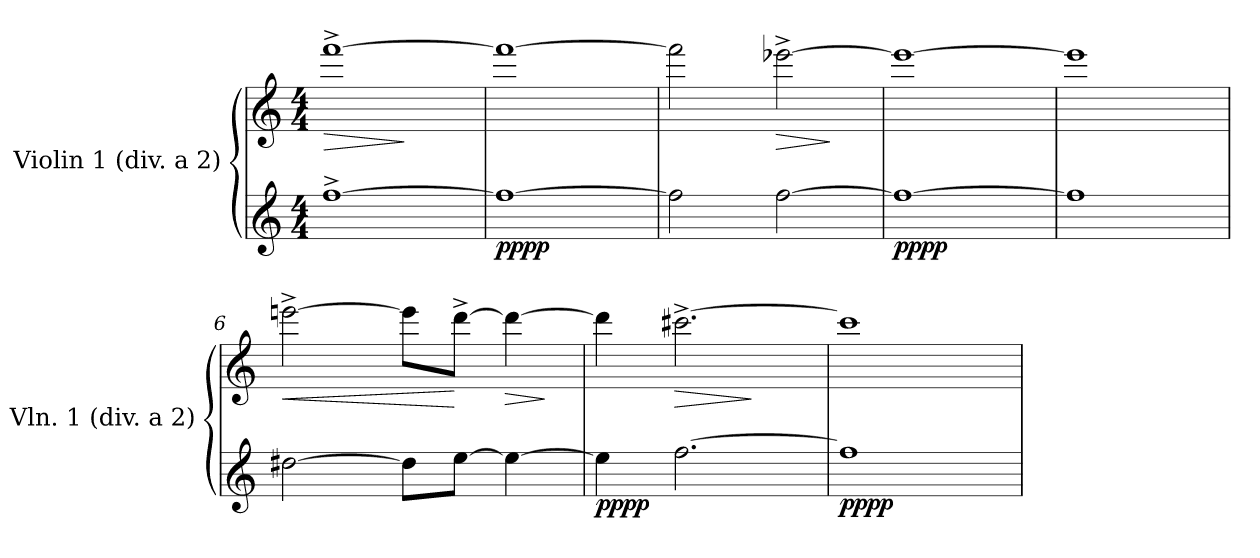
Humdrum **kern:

**kern	**kern	**dynam
*part1	*part1	*part1
*staff2	*staff1	*staff1/2
*I"Violin 1  (div. a 2)	*	*
*I'Vln. 1 (div. a 2)	*	*
*clefG2	*clefG2	*
*	*k[]	*
*M4/4	*M4/4	*
*MM88	*MM88	*
=1	=1	=1
!	!	!LO:HP:b
!	!	!LO:DY:n=1:b=2
!	!	!LO:DY:n=2:b=2
!	!	!LO:DY:n=3:b=2
!	!	!LO:DY:n=4:b
!	!	!LO:DY:n=5:b
!	!	!LO:DY:n=6:b
[1ff^	[1fff^	> ff other-dynamics mf ff other-dynamics mf
.	.	]
=2	=2	=2
!	!	!LO:DY:b=2
!	!	!LO:DY:n=1:b
1ff_	1fff_	pp pp
=3	=3	=3
2ff\]	2fff\]	.
!	!	!LO:HP:b
!	!	!LO:DY:n=1:b=2
!	!	!LO:DY:n=2:b=2
!	!	!LO:DY:n=3:b=2
!	!	!LO:DY:n=4:b
!	!	!LO:DY:n=5:b
!	!	!LO:DY:n=6:b
[2ff\	[2eee-X^\	> ff other-dynamics mf ff other-dynamics mf
.	.	]
=4	=4	=4
!	!	!LO:DY:b=2
!	!	!LO:DY:n=1:b
1ff_	1eee-_	pp pp
=5	=5	=5
1ff]	1eee-]	.
!!LO:LB:g=z
=6	=6	=6
!	!	!LO:HP:b
!	!	!LO:DY:n=1:b=2
!	!	!LO:DY:n=2:b=2
!	!	!LO:DY:n=3:b=2
!	!	!LO:DY:n=4:b
!	!	!LO:DY:n=5:b
!	!	!LO:DY:n=6:b
[2dd#X\	[2eeen^\	< ff other-dynamics p ff other-dynamics p
8dd#\L]	8eee\L]	.
!	!	!LO:DY:n=7:b=2
!	!	!LO:DY:n=8:b=2
!	!	!LO:DY:n=9:b=2
!	!	!LO:DY:n=10:b
!	!	!LO:DY:n=11:b
!	!	!LO:DY:n=12:b
[8ee\J	[8ddd^\J	[ ff other-dynamics p ff other-dynamics p
!	!	!LO:HP:b
4ee\_	4ddd\_	>
.	.	]
=7	=7	=7
!	!	!LO:DY:b=2
!	!	!LO:DY:n=1:b
4ee\]	4ddd\]	pp pp
!	!	!LO:HP:b
!	!	!LO:DY:n=2:b=2
!	!	!LO:DY:n=3:b=2
!	!	!LO:DY:n=4:b=2
!	!	!LO:DY:n=5:b
!	!	!LO:DY:n=6:b
!	!	!LO:DY:n=7:b
[2.ff\	[2.ccc#X^\	> ff other-dynamics p ff other-dynamics p
.	.	]
=8	=8	=8
!	!	!LO:DY:b=2
!	!	!LO:DY:n=1:b
1ff]	1ccc#]	pp pp
=	=	=
*-	*-	*-
